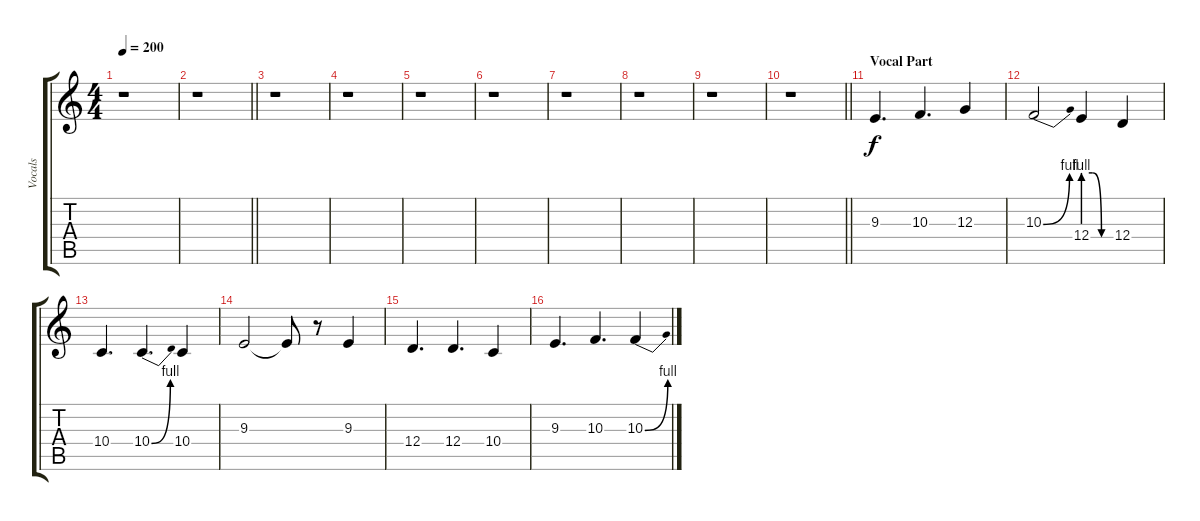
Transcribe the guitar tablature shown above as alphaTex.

\track ("Vocals" "Vocals") {instrument lead2sawtooth}
\staff {score tabs}
\tuning (E4 B3 G3 D3 A2 E2) {hide}
\ts (4 4)
\tempo 200
\clef g2
\ks c
r.1{dy f} |
\barLineRight lightlight
r.1 |
\section ("" "")
r.1 |
r.1 |
r.1 |
r.1 |
r.1 |
r.1 |
r.1 |
\barLineRight lightlight
r.1 |
\section ("" "Vocal Part")
9.3.4{d} 10.3.4{d} 12.3.4 |
10.3{be (bend 0 0 60 4)}.2 12.4{be (custom 0 4 20 4 40 0 60 0)}.4 12.4.4 |
10.4.4{d} 10.4{be (bend 0 0 60 4)}.4{d} 10.4.4 |
9.3.2 9.3{t}.8 r.8 9.3.4 |
12.4.4{d} 12.4.4{d} 10.4.4 |
9.3.4{d} 10.3.4{d} 10.3{be (bend 0 0 60 4)}.4
